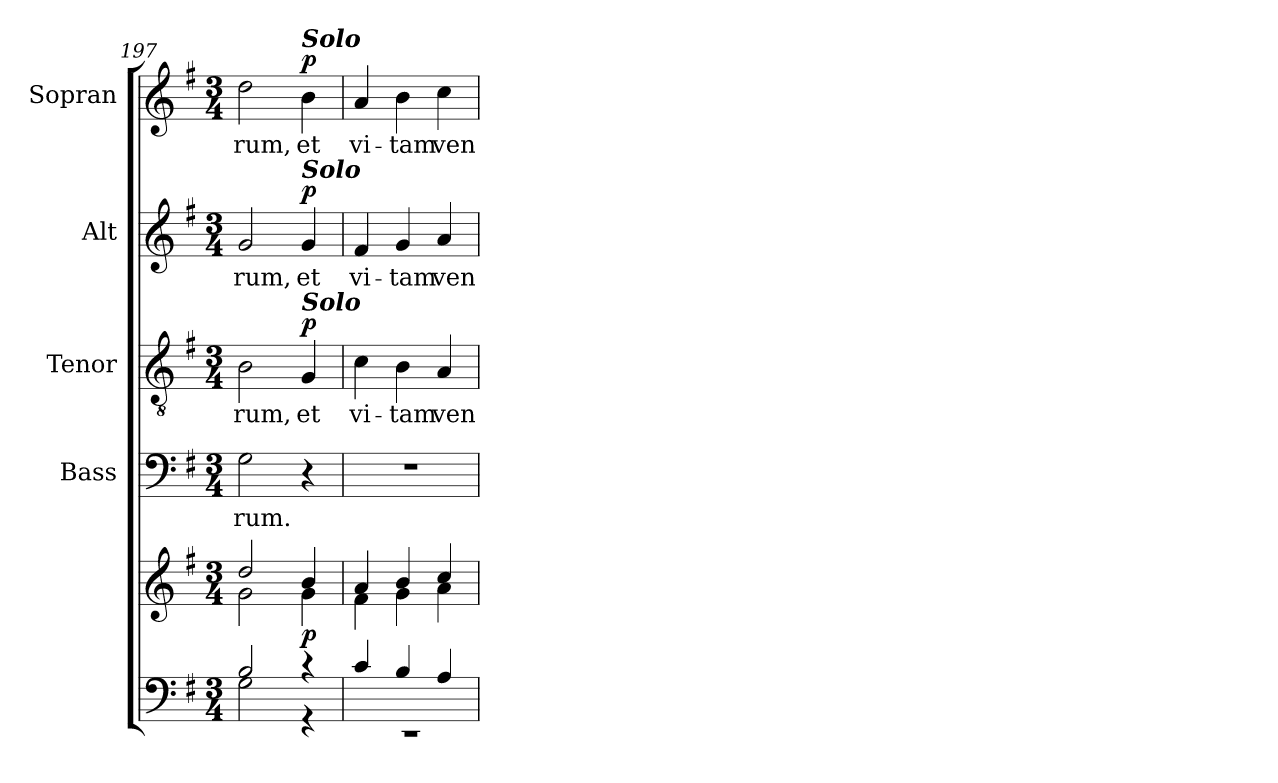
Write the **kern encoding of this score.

**kern	**kern	**dynam	**kern	**text	**kern	**text	**dynam	**kern	**text	**dynam	**kern	**text	**dynam
*part5	*part5	*part5	*part4	*part4	*part3	*part3	*part3	*part2	*part2	*part2	*part1	*part1	*part1
*staff6	*staff5	*staff5/6	*staff4	*staff4	*staff3	*staff3	*staff3	*staff2	*staff2	*staff2	*staff1	*staff1	*staff1
*	*	*	*I"Bass	*	*I"Tenor	*	*	*I"Alt	*	*	*I"Sopran	*	*
*	*	*	*I'B.	*	*I'T.	*	*	*I'A.	*	*	*I'S.	*	*
*clefF4	*clefG2	*	*clefF4	*	*clefGv2	*	*	*clefG2	*	*	*clefG2	*	*
*k[f#]	*k[f#]	*	*k[f#]	*	*k[f#]	*	*	*k[f#]	*	*	*k[f#]	*	*
*G:	*G:	*	*G:	*	*G:	*	*	*G:	*	*	*G:	*	*
*M3/4	*M3/4	*	*M3/4	*	*M3/4	*	*	*M3/4	*	*	*M3/4	*	*
=197	=197	=197	=197	=197	=197	=197	=197	=197	=197	=197	=197	=197	=197
*^	*^	*	*	*	*	*	*	*	*	*	*	*	*
!	!	!	!	!	!	!LO:LY:b	!	!LO:LY:b	!	!	!LO:LY:b	!	!	!LO:LY:b	!
2B/	2G\	2dd/	2g\	.	2G\	-rum.	2B\	-rum,	.	2g/	-rum,	.	2dd\	-rum,	.
!	!	!	!	!	!	!	!	!	!	!	!	!	!LO:TX:a:Bi:t=Solo	!	!
!	!	!	!	!	!	!	!	!	!	!LO:TX:a:Bi:t=Solo	!	!	!	!	!
!	!	!	!	!	!	!	!LO:TX:a:Bi:t=Solo	!	!	!	!	!	!	!	!
!	!	!	!	!LO:DY:b	!	!	!	!LO:LY:b	!LO:DY:a	!	!LO:LY:b	!LO:DY:a	!	!LO:LY:b	!LO:DY:a
4r	4r	4b!/	4g!\	p	4r	.	4G/	et	p	4g/	et	p	4b\	et	p
=198	=198	=198	=198	=198	=198	=198	=198	=198	=198	=198	=198	=198	=198	=198	=198
!	!LO:N:vis=1	!	!	!	!	!	!	!LO:LY:b	!	!	!LO:LY:b	!	!	!LO:LY:b	!
4c!/	2.rEE	4a!/	4f#!\	.	2.r	.	4c\	vi-	.	4f#/	vi-	.	4a/	vi-	.
!	!	!	!	!	!	!	!	!LO:LY:b	!	!	!LO:LY:b	!	!	!LO:LY:b	!
4B!/	.	4b!/	4g!\	.	.	.	4B\	-tam	.	4g/	-tam	.	4b\	-tam	.
!	!	!	!	!	!	!	!	!LO:LY:b	!	!	!LO:LY:b	!	!	!LO:LY:b	!
4A!/	.	4cc!/	4a!\	.	.	.	4A/	ven-	.	4a/	ven-	.	4cc\	ven-	.
*v	*v	*	*	*	*	*	*	*	*	*	*	*	*	*	*
*	*v	*v	*	*	*	*	*	*	*	*	*	*	*	*
=	=	=	=	=	=	=	=	=	=	=	=	=	=
*-	*-	*-	*-	*-	*-	*-	*-	*-	*-	*-	*-	*-	*-
